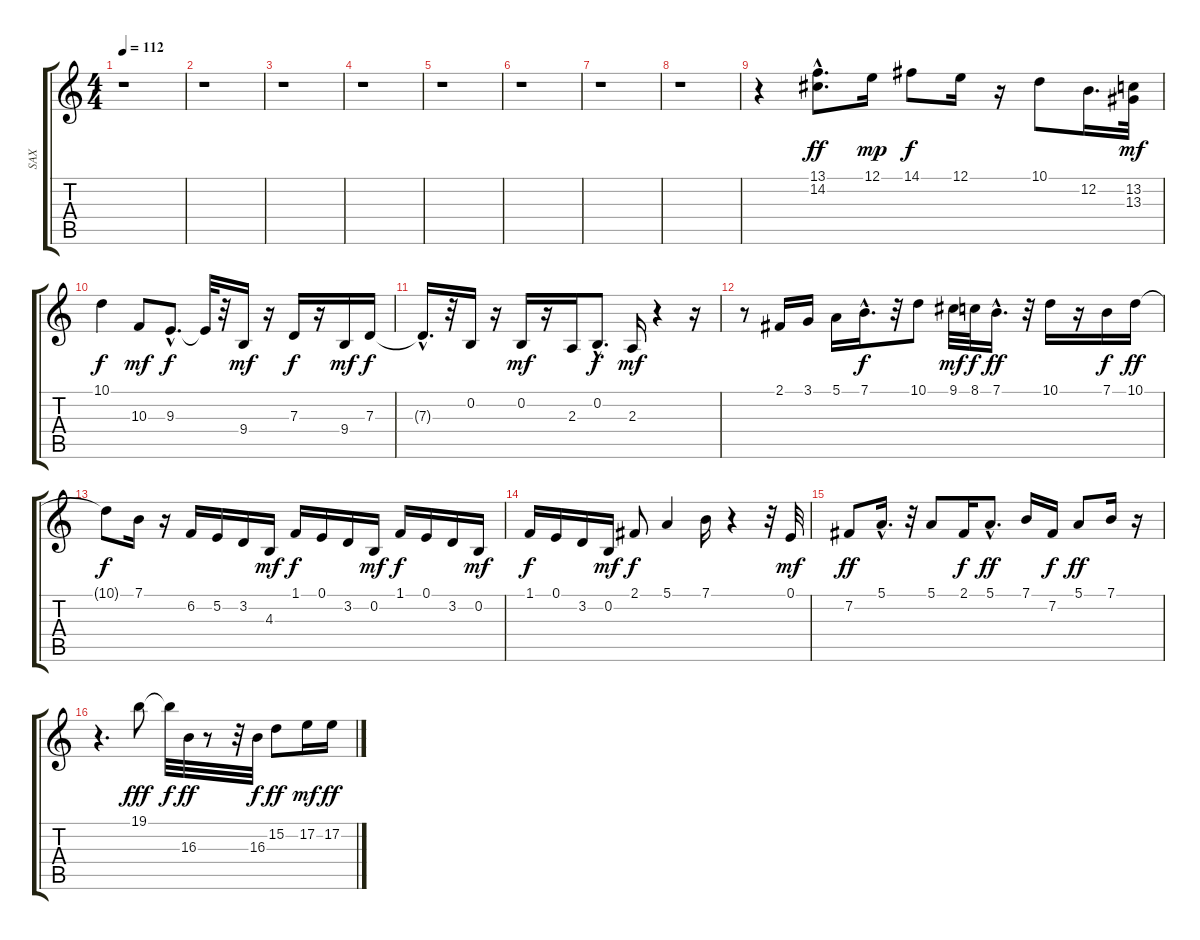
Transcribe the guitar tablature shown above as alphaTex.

\track ("SAX" "SAX") {instrument tenorsax}
\staff {score tabs}
\tuning (E4 B3 G3 D3 A2 E2) {hide}
\ts (4 4)
\tempo 112
\clef g2
\ks c
r.1{dy ff} |
r.1 |
r.1 |
r.1 |
r.1 |
r.1 |
r.1 |
r.1 |
r.4 (13.1 14.2{hac}).8{d} 12.1.16{dy mp} 14.1.8{dy f} 12.1.16 r.16 10.1.8 12.2.16{d} (13.2 13.3).32{dy mf} |
10.1.4{dy f} 10.3.8{dy mf} 9.3{hac}.8{d dy f} 9.3{t}.32 r.32 9.4.16{dy mf} r.16 7.3.16{dy f} r.16 9.4.16{dy mf} 7.3.16{dy f} |
7.3{hac t}.16{d} r.32 0.2.16 r.16 0.2.16{dy mf} r.16 2.3.16 0.2{hac}.8{d dy f} 2.3.16{dy mf} r.4 r.16 |
r.8 2.1.16 3.1.16 5.1.16 7.1{hac}.16{d dy f} r.32 10.1.8 9.1.32{dy mf} 8.1.32{dy f} 7.1{hac}.16{d dy ff} r.32 10.1.16 r.16 7.1.16{dy f} 10.1.16{dy ff} |
10.1{t}.8{dy f} 7.1.16 r.16 6.2.16 5.2.16 3.2.16 4.3.16{dy mf} 1.1.16{dy f} 0.1.16 3.2.16 0.2.16{dy mf} 1.1.16{dy f} 0.1.16 3.2.16 0.2.16{dy mf} |
1.1.16{dy f} 0.1.16 3.2.16 0.2.16{dy mf} 2.1.8{dy f} 5.1.4 7.1.16 r.4 r.32 0.1.32{dy mf} |
7.2.8{dy ff} 5.1{hac}.16{d} r.32 5.1.8 2.1.16{dy f} 5.1{hac}.8{d dy ff} 7.1.16 7.2.16{dy f} 5.1.8{dy ff} 7.1.16 r.16 |
r.4{d} 19.1.8{dy fff} 19.1{t}.32{dy f} 16.3.32{dy ff} r.8 r.32 16.3.32{dy f} 15.2.8{dy ff} 17.2.16{dy mf} 17.2.16{dy ff}
